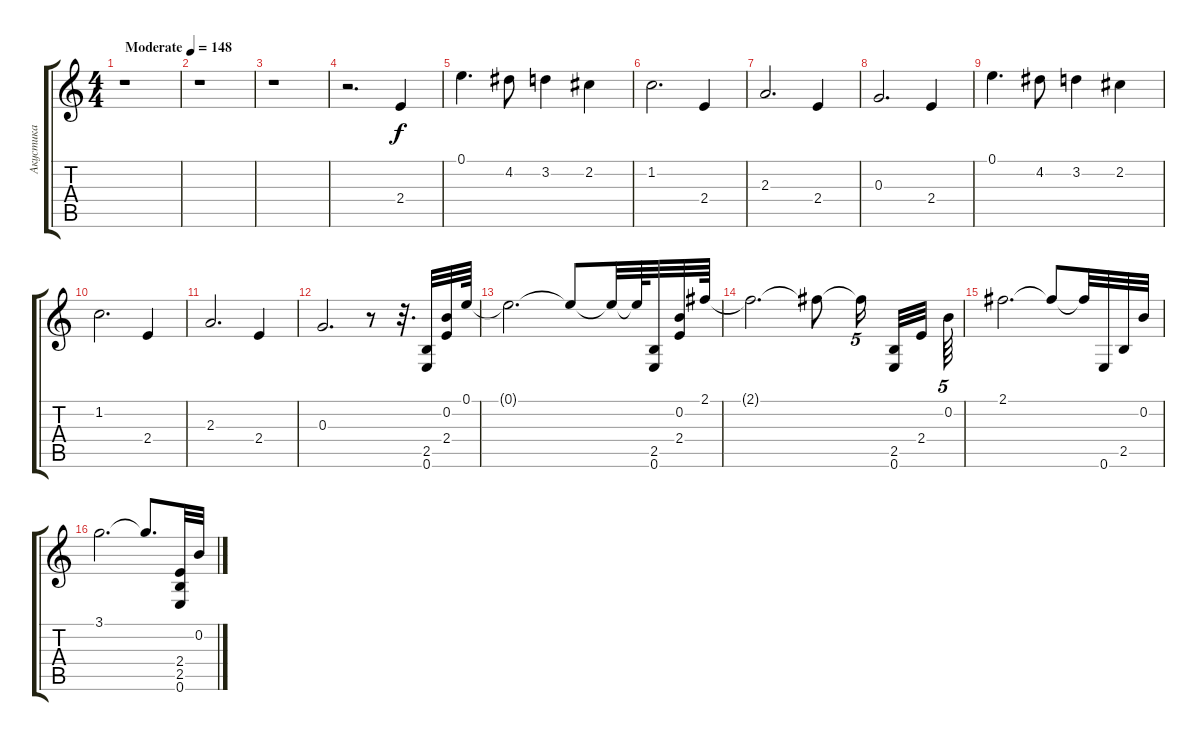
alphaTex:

\track ("Акустика" "Акустика") {instrument acousticguitarsteel}
\staff {score tabs}
\tuning (E4 B3 G3 D3 A2 E2) {hide}
\ts (4 4)
\tempo (148 "Moderate")
\clef g2
\ks c
r.1{dy f instrument acousticguitarsteel} |
r.1 |
r.1 |
r.2{d} 2.4.4 |
0.1.4{d} 4.2.8 3.2.4 2.2.4 |
1.2.2{d} 2.4.4 |
2.3.2{d} 2.4.4 |
0.3.2{d} 2.4.4 |
0.1.4{d} 4.2.8 3.2.4 2.2.4 |
1.2.2{d} 2.4.4 |
2.3.2{d} 2.4.4 |
0.3.2{d} r.8 r.32{d} (2.5 0.6).32 (0.2 2.4).32 0.1.64 |
0.1{t}.2{d} 0.1{t}.8 0.1{t}.32 0.1{t}.64 (2.5 0.6).32 (0.2 2.4).32 2.1.64 |
2.1{t}.2{d} 2.1{t}.8 2.1{t}.16{tu (5 4) beam splitsecondary} (2.5 0.6).32 2.4.32{beam splitsecondary} 0.2.64{tu (5 4)} |
2.1.2{d} 2.1{t}.8 2.1{t}.32 0.6.32 2.5.32 0.2.32 |
3.1.2{d} 3.1{t}.8{d} (2.4 2.5 0.6).32 0.2.32
